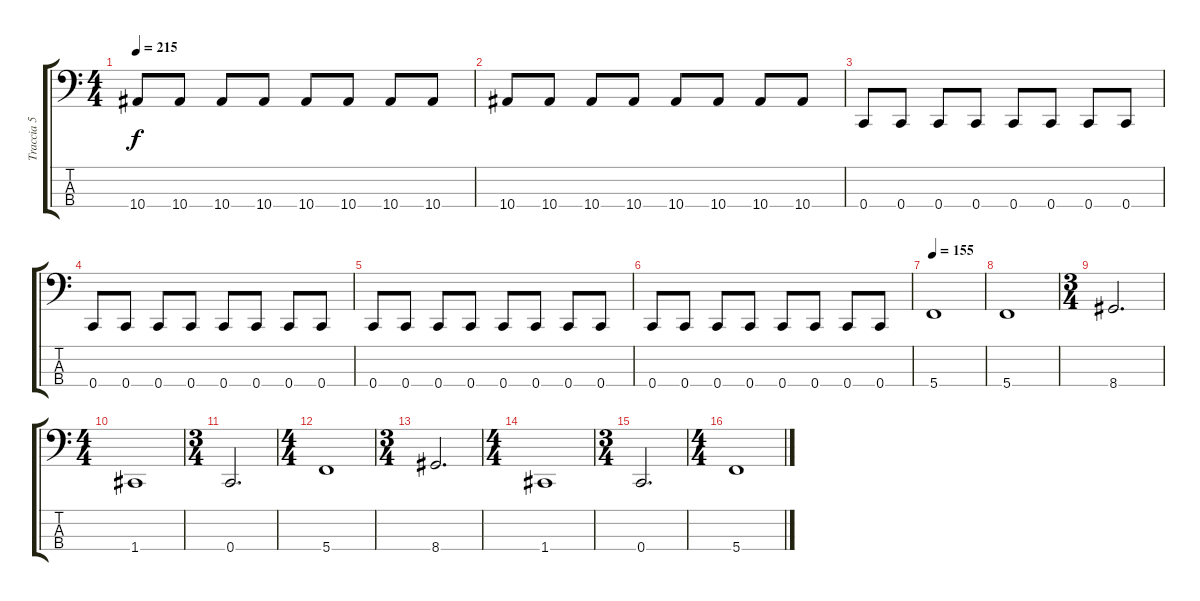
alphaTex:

\track ("Traccia 5" "Traccia 5") {instrument electricbasspick}
\staff {score tabs}
\tuning (F2 C2 G1 C1) {hide}
\ts (4 4)
\tempo 215
\clef f4
\ks c
10.4.8{dy f} 10.4.8 10.4.8 10.4.8 10.4.8 10.4.8 10.4.8 10.4.8 |
10.4.8 10.4.8 10.4.8 10.4.8 10.4.8 10.4.8 10.4.8 10.4.8 |
0.4.8 0.4.8 0.4.8 0.4.8 0.4.8 0.4.8 0.4.8 0.4.8 |
0.4.8 0.4.8 0.4.8 0.4.8 0.4.8 0.4.8 0.4.8 0.4.8 |
0.4.8 0.4.8 0.4.8 0.4.8 0.4.8 0.4.8 0.4.8 0.4.8 |
0.4.8 0.4.8 0.4.8 0.4.8 0.4.8 0.4.8 0.4.8 0.4.8 |
\tempo 155
5.4.1 |
5.4.1 |
\ts (3 4)
8.4.2{d} |
\ts (4 4)
1.4.1 |
\ts (3 4)
0.4.2{d} |
\ts (4 4)
5.4.1 |
\ts (3 4)
8.4.2{d} |
\ts (4 4)
1.4.1 |
\ts (3 4)
0.4.2{d} |
\ts (4 4)
5.4.1
